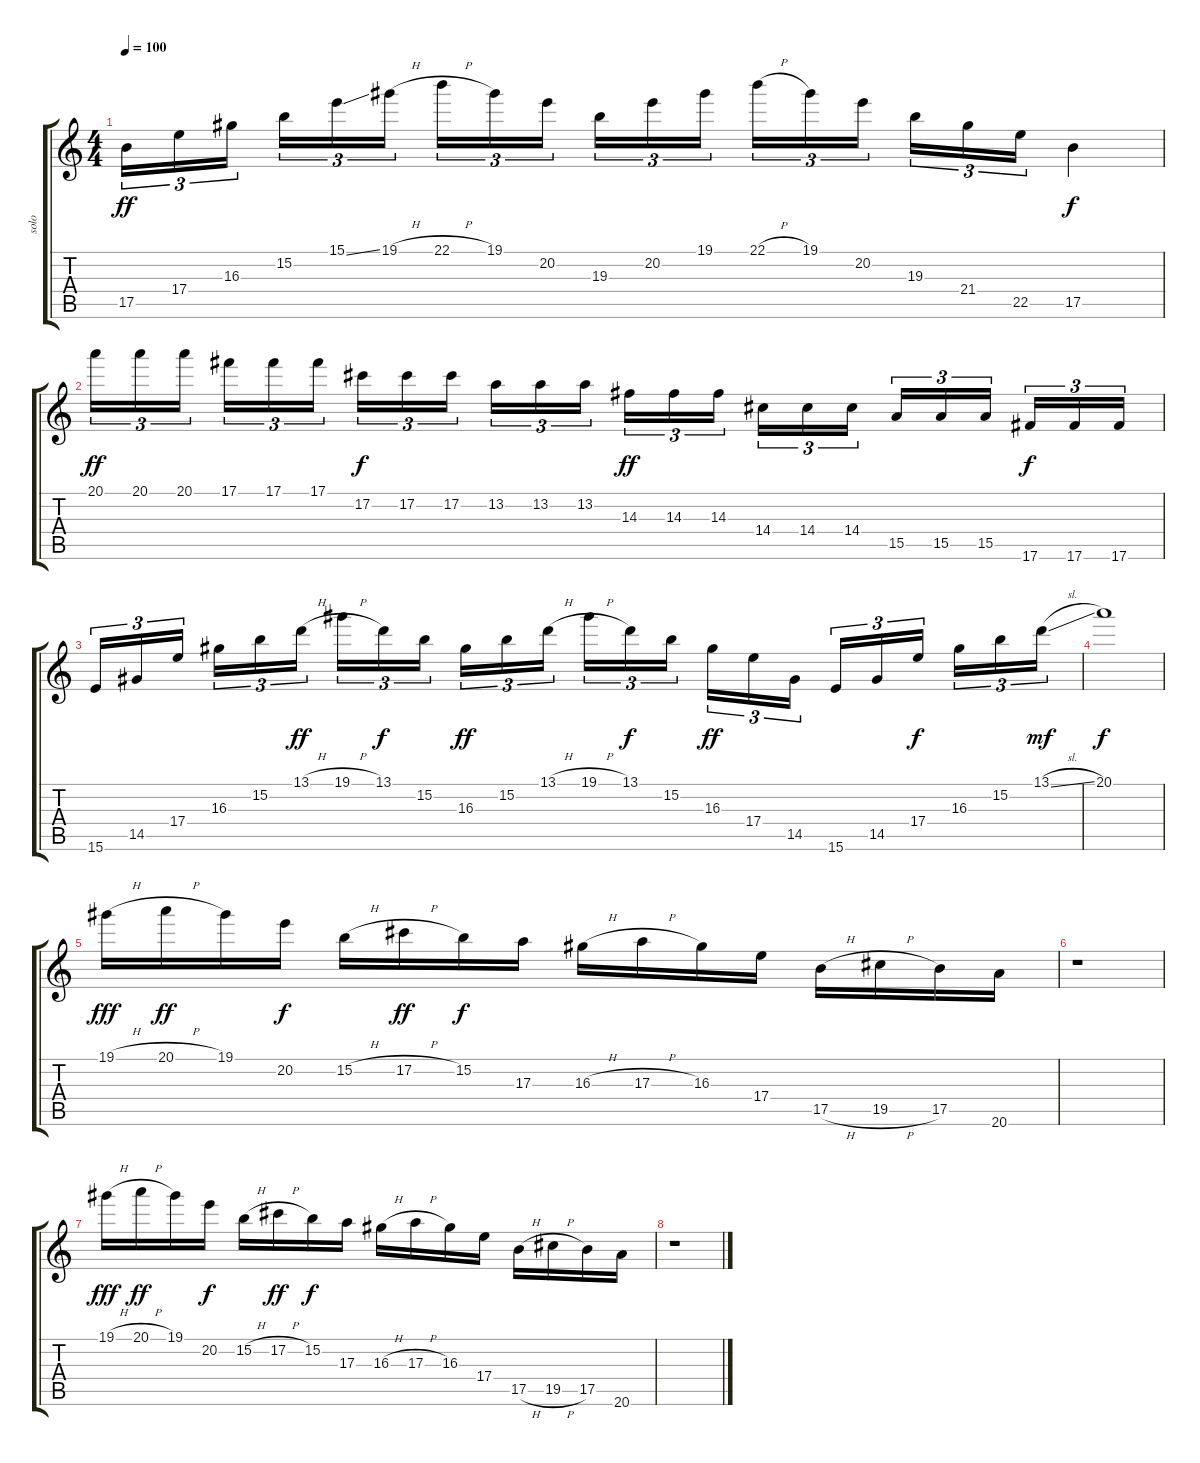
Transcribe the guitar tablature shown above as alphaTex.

\track ("solo" "solo") {instrument distortionguitar}
\staff {score tabs}
\tuning (Db4 Ab3 E3 B2 Gb2 Db2) {hide}
\ts (4 4)
\tempo 100
\clef g2
\ks c
17.5.16{tu (3 2) dy ff} 17.4.16{tu (3 2)} 16.3.16{tu (3 2) beam splitsecondary} 15.2.16{tu (3 2)} 15.1{ss}.16{tu (3 2)} 19.1{h}.16{tu (3 2)} 22.1{h}.16{tu (3 2)} 19.1.16{tu (3 2)} 20.2.16{tu (3 2) beam splitsecondary} 19.3.16{tu (3 2)} 20.2.16{tu (3 2)} 19.1.16{tu (3 2)} 22.1{h}.16{tu (3 2)} 19.1.16{tu (3 2)} 20.2.16{tu (3 2) beam splitsecondary} 19.3.16{tu (3 2)} 21.4.16{tu (3 2)} 22.5.16{tu (3 2)} 17.5.4{dy f} |
20.1.16{tu (3 2) dy ff} 20.1.16{tu (3 2)} 20.1.16{tu (3 2) beam splitsecondary} 17.1.16{tu (3 2)} 17.1.16{tu (3 2)} 17.1.16{tu (3 2)} 17.2.16{tu (3 2) dy f} 17.2.16{tu (3 2)} 17.2.16{tu (3 2) beam splitsecondary} 13.2.16{tu (3 2)} 13.2.16{tu (3 2)} 13.2.16{tu (3 2)} 14.3.16{tu (3 2) dy ff} 14.3.16{tu (3 2)} 14.3.16{tu (3 2) beam splitsecondary} 14.4.16{tu (3 2)} 14.4.16{tu (3 2)} 14.4.16{tu (3 2)} 15.5.16{tu (3 2)} 15.5.16{tu (3 2)} 15.5.16{tu (3 2) beam splitsecondary} 17.6.16{tu (3 2) dy f} 17.6.16{tu (3 2)} 17.6.16{tu (3 2)} |
15.6.16{tu (3 2)} 14.5.16{tu (3 2)} 17.4.16{tu (3 2) beam splitsecondary} 16.3.16{tu (3 2)} 15.2.16{tu (3 2)} 13.1{h}.16{tu (3 2) dy ff} 19.1{h}.16{tu (3 2)} 13.1.16{tu (3 2) dy f} 15.2.16{tu (3 2) beam splitsecondary} 16.3.16{tu (3 2) dy ff} 15.2.16{tu (3 2)} 13.1{h}.16{tu (3 2)} 19.1{h}.16{tu (3 2)} 13.1.16{tu (3 2) dy f} 15.2.16{tu (3 2) beam splitsecondary} 16.3.16{tu (3 2) dy ff} 17.4.16{tu (3 2)} 14.5.16{tu (3 2)} 15.6.16{tu (3 2)} 14.5.16{tu (3 2)} 17.4.16{tu (3 2) dy f beam splitsecondary} 16.3.16{tu (3 2)} 15.2.16{tu (3 2)} 13.1{sl}.16{tu (3 2) dy mf} |
20.1.1{dy f} |
19.1{h}.16{dy fff balance 14} 20.1{h}.16{dy ff} 19.1.16 20.2.16{dy f} 15.2{h}.16 17.2{h}.16{dy ff} 15.2.16{dy f} 17.3.16 16.3{h}.16 17.3{h}.16 16.3.16 17.4.16 17.5{h}.16 19.5{h}.16 17.5.16 20.6.16 |
r.1 |
19.1{h}.16{dy fff} 20.1{h}.16{dy ff} 19.1.16 20.2.16{dy f} 15.2{h}.16 17.2{h}.16{dy ff} 15.2.16{dy f} 17.3.16 16.3{h}.16 17.3{h}.16 16.3.16 17.4.16 17.5{h}.16 19.5{h}.16 17.5.16 20.6.16 |
r.1
